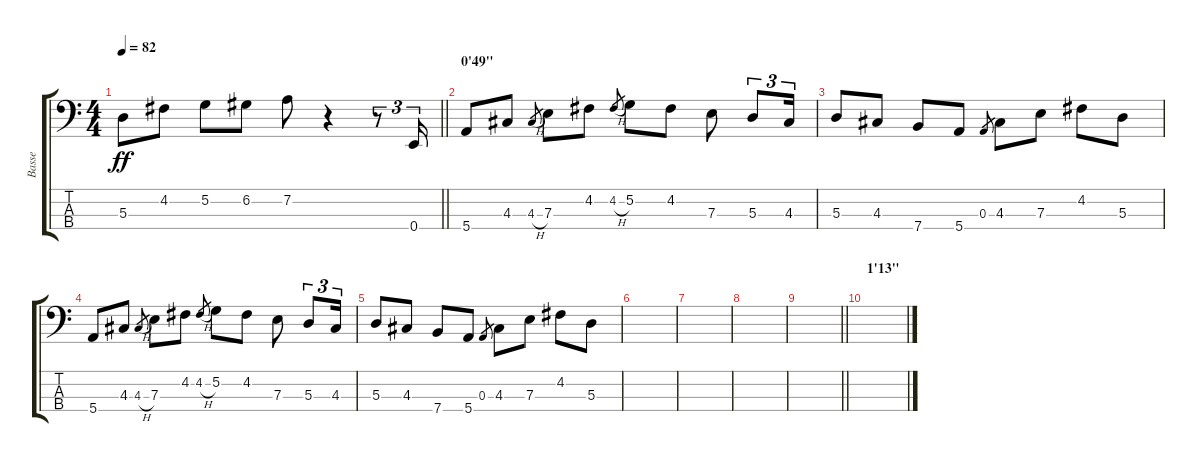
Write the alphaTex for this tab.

\track ("Basse" "Basse") {instrument electricbassfinger}
\staff {score tabs}
\tuning (G2 D2 A1 E1) {hide}
\ts (4 4)
\tempo 82
\clef f4
\barLineRight lightlight
\ks c
5.3.8{dy ff} 4.2.8 5.2.8 6.2.8 7.2.8 r.4 r.8{tu (3 2)} 0.4.16{tu (3 2)} |
\section ("" "0'49\"")
5.4.8 4.3.8 4.3{h}.8{gr} 7.3.8 4.2.8 4.2{h}.8{gr} 5.2.8 4.2.8 7.3.8 5.3.8{tu (3 2)} 4.3.16{tu (3 2)} |
5.3.8 4.3.8 7.4.8 5.4.8 0.3.8{gr} 4.3.8 7.3.8 4.2.8 5.3.8 |
5.4.8 4.3.8 4.3{h}.8{gr} 7.3.8 4.2.8 4.2{h}.8{gr} 5.2.8 4.2.8 7.3.8 5.3.8{tu (3 2)} 4.3.16{tu (3 2)} |
5.3.8 4.3.8 7.4.8 5.4.8 0.3.8{gr} 4.3.8 7.3.8 4.2.8 5.3.8 |
|
|
|
\barLineRight lightlight
|
\section ("" "1'13\"")
